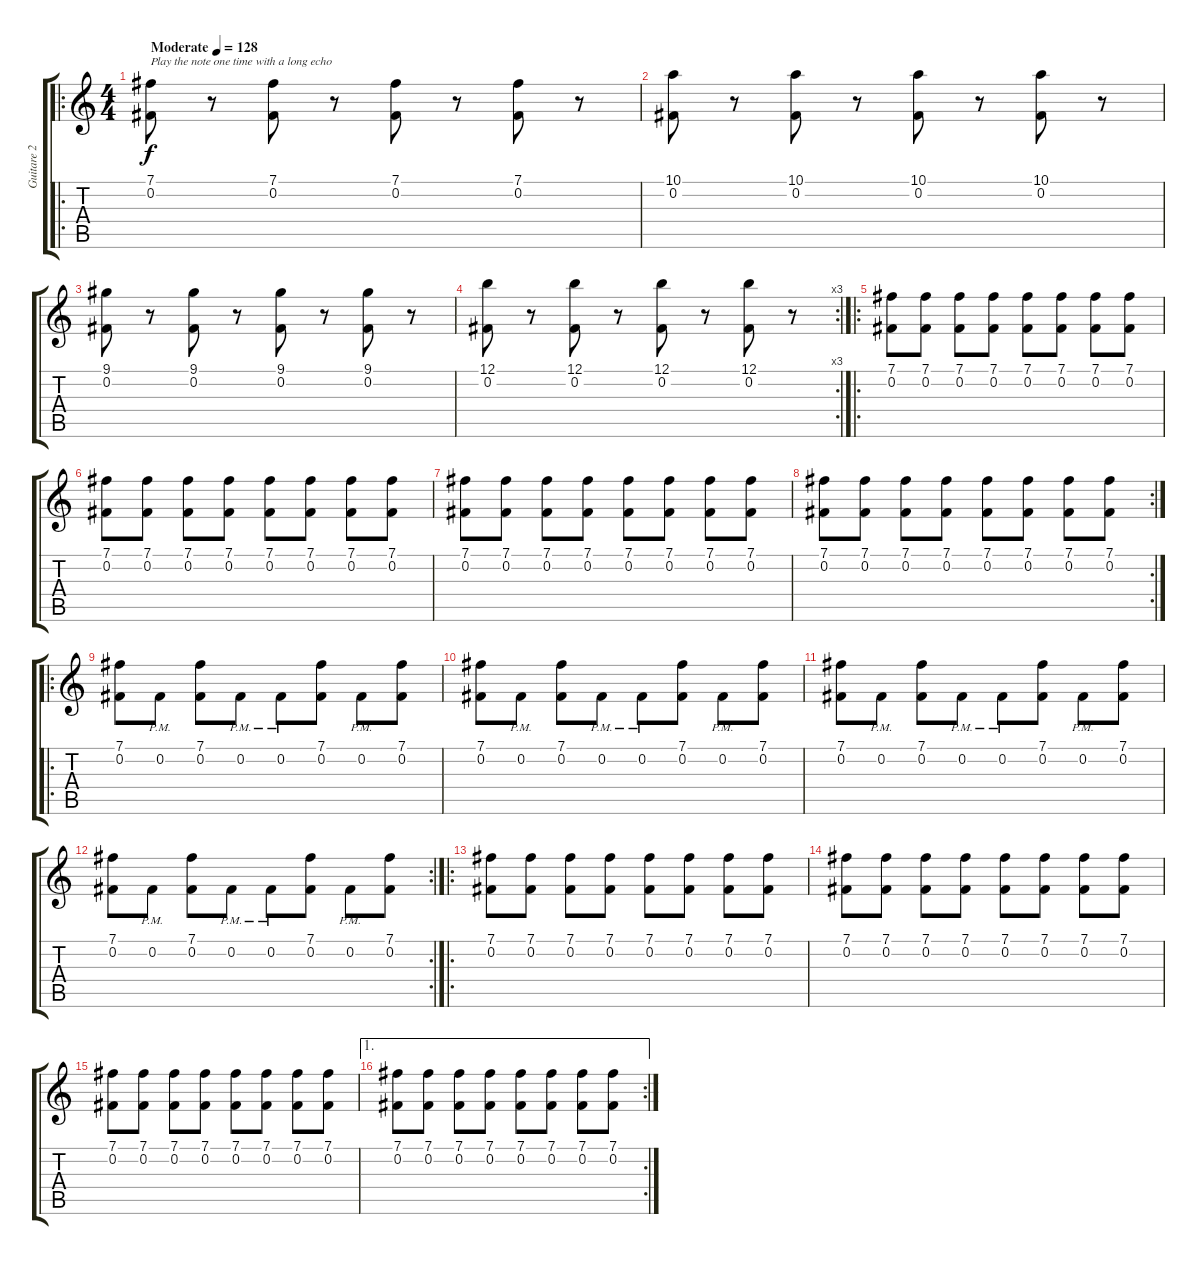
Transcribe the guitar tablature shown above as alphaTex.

\track ("Guitare 2" "Guitare 2") {instrument distortionguitar}
\staff {score tabs}
\tuning (B3 Gb3 D3 A2 E2 B1) {hide}
\ro
\ts (4 4)
\tempo (128 "Moderate")
\clef g2
\ks c
(7.1 0.2).8{txt "Play the note one time with a long echo" dy f volume 6 instrument distortionguitar} r.8 (7.1 0.2).8 r.8 (7.1 0.2).8 r.8 (7.1 0.2).8 r.8{volume 16} |
(10.1 0.2).8{volume 6} r.8 (10.1 0.2).8 r.8 (10.1 0.2).8 r.8 (10.1 0.2).8 r.8{volume 16} |
(9.1 0.2).8{volume 6} r.8 (9.1 0.2).8 r.8 (9.1 0.2).8 r.8 (9.1 0.2).8 r.8{volume 16} |
\rc 3
(12.1 0.2).8{volume 6} r.8 (12.1 0.2).8 r.8 (12.1 0.2).8 r.8 (12.1 0.2).8 r.8{volume 16} |
\ro
(7.1 0.2).8{volume 10} (7.1 0.2).8 (7.1 0.2).8 (7.1 0.2).8 (7.1 0.2).8 (7.1 0.2).8 (7.1 0.2).8 (7.1 0.2).8 |
(7.1 0.2).8 (7.1 0.2).8 (7.1 0.2).8 (7.1 0.2).8 (7.1 0.2).8 (7.1 0.2).8 (7.1 0.2).8 (7.1 0.2).8 |
(7.1 0.2).8 (7.1 0.2).8 (7.1 0.2).8 (7.1 0.2).8 (7.1 0.2).8 (7.1 0.2).8 (7.1 0.2).8 (7.1 0.2).8 |
\rc 2
(7.1 0.2).8 (7.1 0.2).8 (7.1 0.2).8 (7.1 0.2).8 (7.1 0.2).8 (7.1 0.2).8 (7.1 0.2).8 (7.1 0.2).8 |
\ro
(7.1 0.2).8 0.2{pm}.8 (7.1 0.2).8 0.2{pm}.8 0.2{pm}.8 (7.1 0.2).8 0.2{pm}.8 (7.1 0.2).8 |
(7.1 0.2).8 0.2{pm}.8 (7.1 0.2).8 0.2{pm}.8 0.2{pm}.8 (7.1 0.2).8 0.2{pm}.8 (7.1 0.2).8 |
(7.1 0.2).8 0.2{pm}.8 (7.1 0.2).8 0.2{pm}.8 0.2{pm}.8 (7.1 0.2).8 0.2{pm}.8 (7.1 0.2).8 |
\rc 2
(7.1 0.2).8 0.2{pm}.8 (7.1 0.2).8 0.2{pm}.8 0.2{pm}.8 (7.1 0.2).8 0.2{pm}.8 (7.1 0.2).8 |
\ro
(7.1 0.2).8 (7.1 0.2).8 (7.1 0.2).8 (7.1 0.2).8 (7.1 0.2).8 (7.1 0.2).8 (7.1 0.2).8 (7.1 0.2).8 |
(7.1 0.2).8 (7.1 0.2).8 (7.1 0.2).8 (7.1 0.2).8 (7.1 0.2).8 (7.1 0.2).8 (7.1 0.2).8 (7.1 0.2).8 |
(7.1 0.2).8 (7.1 0.2).8 (7.1 0.2).8 (7.1 0.2).8 (7.1 0.2).8 (7.1 0.2).8 (7.1 0.2).8 (7.1 0.2).8 |
\ae 1
\rc 2
(7.1 0.2).8 (7.1 0.2).8 (7.1 0.2).8 (7.1 0.2).8 (7.1 0.2).8 (7.1 0.2).8 (7.1 0.2).8 (7.1 0.2).8
